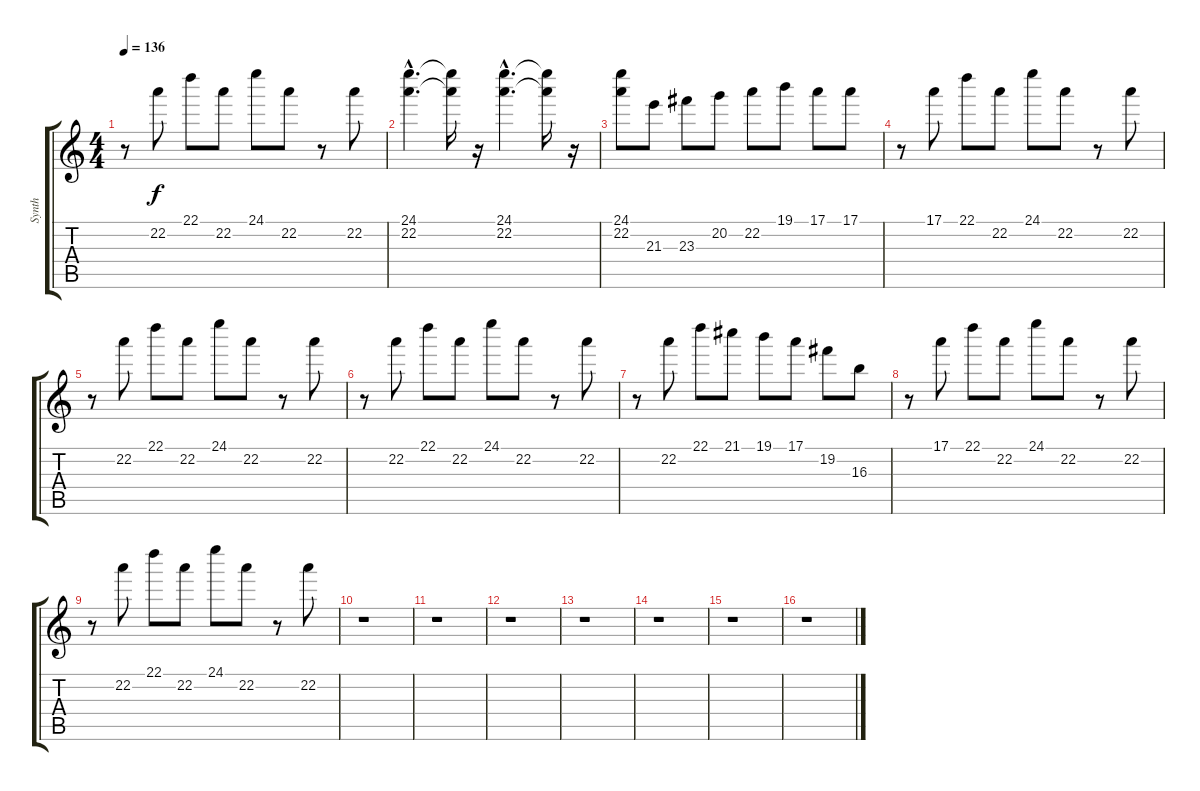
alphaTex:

\track ("Synth" "Synth") {instrument distortionguitar}
\staff {score tabs}
\tuning (E4 B3 G3 D3 A2 E2) {hide}
\ts (4 4)
\tempo 136
\clef g2
\ks c
r.8{dy f} 22.2.8 22.1.8 22.2.8 24.1.8 22.2.8 r.8 22.2.8 |
(24.1{hac} 22.2{hac}).4{d} (24.1{t} 22.2{t}).16 r.16 (24.1{hac} 22.2{hac}).4{d} (24.1{t} 22.2{t}).16 r.16 |
(24.1 22.2).8 21.3.8 23.3.8 20.2.8 22.2.8 19.1.8 17.1.8 17.1.8 |
r.8 17.1.8 22.1.8 22.2.8 24.1.8 22.2.8 r.8 22.2.8 |
r.8 22.2.8 22.1.8 22.2.8 24.1.8 22.2.8 r.8 22.2.8 |
r.8 22.2.8 22.1.8 22.2.8 24.1.8 22.2.8 r.8 22.2.8 |
r.8 22.2.8 22.1.8 21.1.8 19.1.8 17.1.8 19.2.8 16.3.8 |
r.8 17.1.8 22.1.8 22.2.8 24.1.8 22.2.8 r.8 22.2.8 |
r.8 22.2.8 22.1.8 22.2.8 24.1.8 22.2.8 r.8 22.2.8 |
r.1 |
r.1 |
r.1 |
r.1 |
r.1 |
r.1 |
r.1
